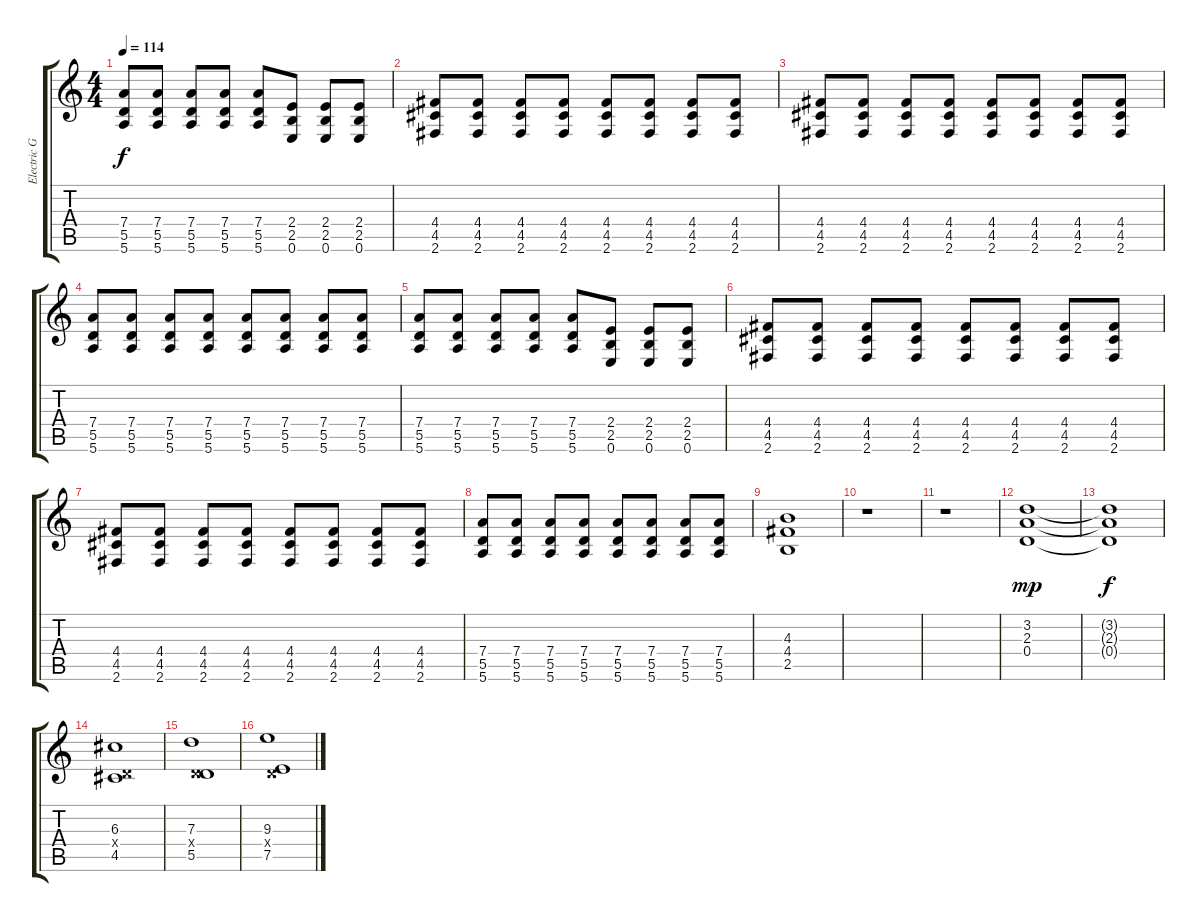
\track ("Electric Guitar" "Electric G") {instrument distortionguitar}
\staff {score tabs}
\tuning (E4 B3 G3 D3 A2 E2) {hide}
\ts (4 4)
\tempo 114
\clef g2
\ks c
(7.4 5.5 5.6).8{dy f} (7.4 5.5 5.6).8 (7.4 5.5 5.6).8 (7.4 5.5 5.6).8 (7.4 5.5 5.6).8 (2.4 2.5 0.6).8 (2.4 2.5 0.6).8 (2.4 2.5 0.6).8 |
(4.4 4.5 2.6).8 (4.4 4.5 2.6).8 (4.4 4.5 2.6).8 (4.4 4.5 2.6).8 (4.4 4.5 2.6).8 (4.4 4.5 2.6).8 (4.4 4.5 2.6).8 (4.4 4.5 2.6).8 |
(4.4 4.5 2.6).8 (4.4 4.5 2.6).8 (4.4 4.5 2.6).8 (4.4 4.5 2.6).8 (4.4 4.5 2.6).8 (4.4 4.5 2.6).8 (4.4 4.5 2.6).8 (4.4 4.5 2.6).8 |
(7.4 5.5 5.6).8 (7.4 5.5 5.6).8 (7.4 5.5 5.6).8 (7.4 5.5 5.6).8 (7.4 5.5 5.6).8 (7.4 5.5 5.6).8 (7.4 5.5 5.6).8 (7.4 5.5 5.6).8 |
(7.4 5.5 5.6).8 (7.4 5.5 5.6).8 (7.4 5.5 5.6).8 (7.4 5.5 5.6).8 (7.4 5.5 5.6).8 (2.4 2.5 0.6).8 (2.4 2.5 0.6).8 (2.4 2.5 0.6).8 |
(4.4 4.5 2.6).8 (4.4 4.5 2.6).8 (4.4 4.5 2.6).8 (4.4 4.5 2.6).8 (4.4 4.5 2.6).8 (4.4 4.5 2.6).8 (4.4 4.5 2.6).8 (4.4 4.5 2.6).8 |
(4.4 4.5 2.6).8 (4.4 4.5 2.6).8 (4.4 4.5 2.6).8 (4.4 4.5 2.6).8 (4.4 4.5 2.6).8 (4.4 4.5 2.6).8 (4.4 4.5 2.6).8 (4.4 4.5 2.6).8 |
(7.4 5.5 5.6).8 (7.4 5.5 5.6).8 (7.4 5.5 5.6).8 (7.4 5.5 5.6).8 (7.4 5.5 5.6).8 (7.4 5.5 5.6).8 (7.4 5.5 5.6).8 (7.4 5.5 5.6).8 |
(4.3 4.4 2.5).1 |
r.1 |
r.1 |
(3.2 2.3 0.4).1{dy mp} |
(3.2{t} 2.3{t} 0.4{t}).1{dy f} |
(6.3 0.4{x} 4.5).1 |
(7.3 0.4{x} 5.5).1 |
(9.3 0.4{x} 7.5).1
